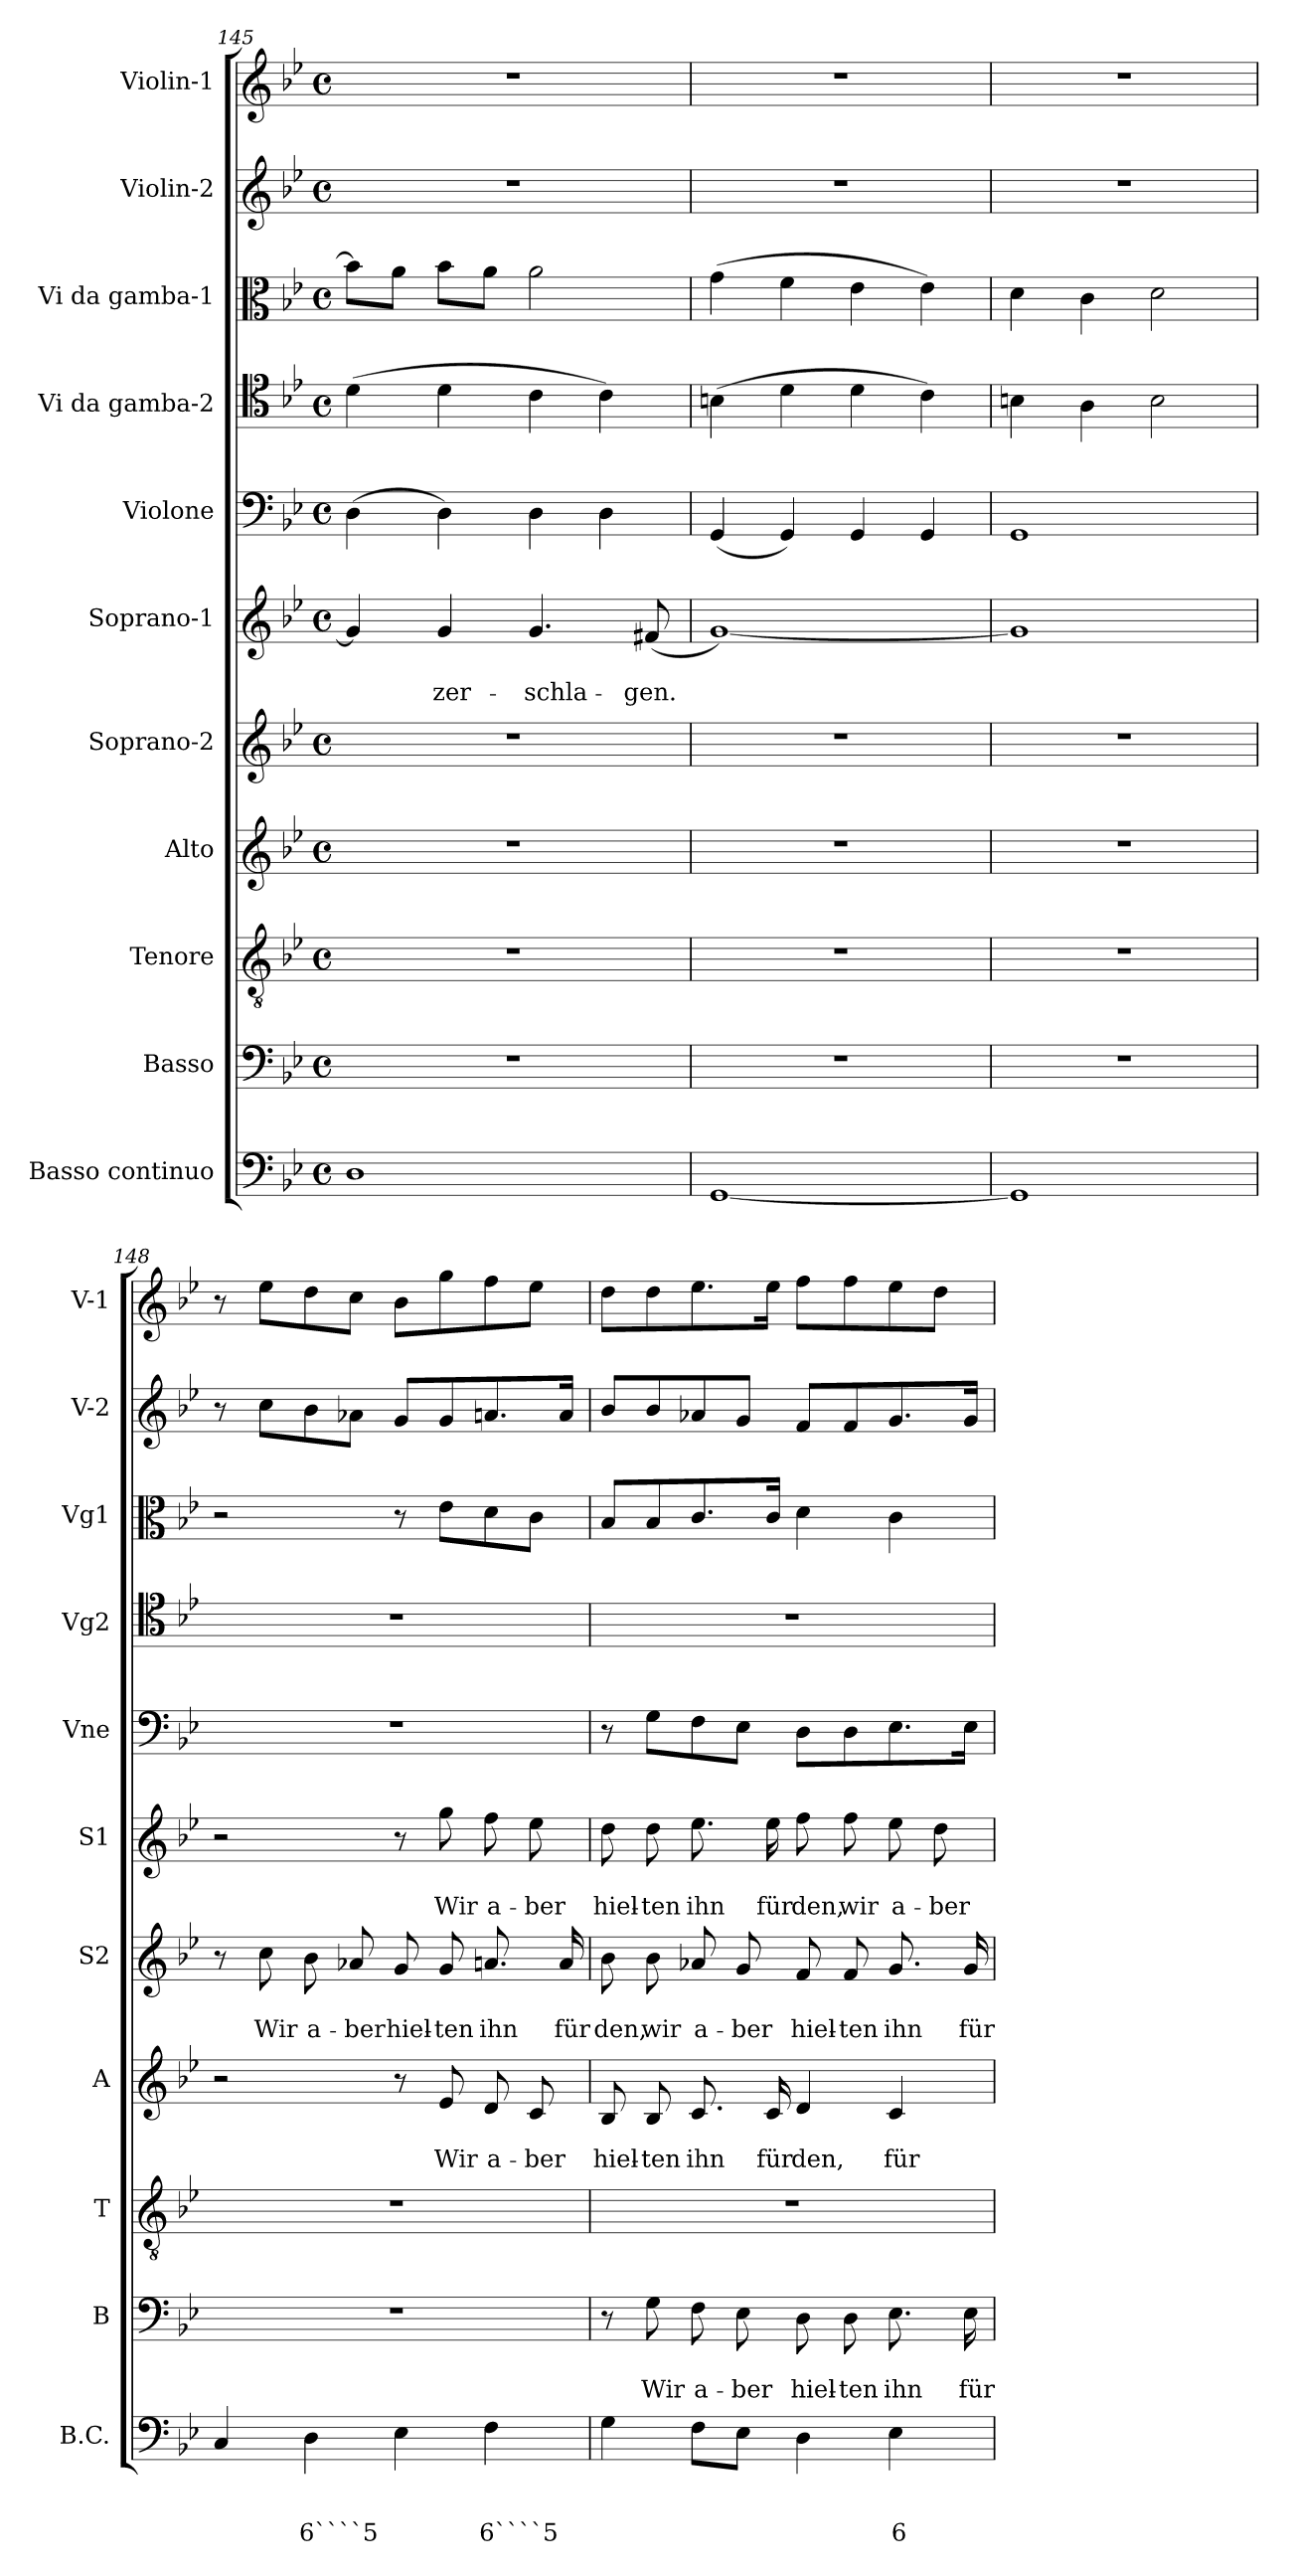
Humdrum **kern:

**kern	**text	**text	**text	**kern	**text	**text	**kern	**kern	**text	**text	**kern	**text	**text	**kern	**text	**text	**kern	**kern	**kern	**kern	**kern
*part11	*part11	*part11	*part11	*part10	*part10	*part10	*part9	*part8	*part8	*part8	*part7	*part7	*part7	*part6	*part6	*part6	*part5	*part4	*part3	*part2	*part1
*staff11	*staff11	*staff11	*staff11	*staff10	*staff10	*staff10	*staff9	*staff8	*staff8	*staff8	*staff7	*staff7	*staff7	*staff6	*staff6	*staff6	*staff5	*staff4	*staff3	*staff2	*staff1
*I"Basso continuo	*	*	*	*I"Basso	*	*	*I"Tenore	*I"Alto	*	*	*I"Soprano-2	*	*	*I"Soprano-1	*	*	*I"Violone	*I"Vi da gamba-2	*I"Vi da gamba-1	*I"Violin-2	*I"Violin-1
*I'B.C.	*	*	*	*I'B	*	*	*I'T	*I'A	*	*	*I'S2	*	*	*I'S1	*	*	*I'Vne	*I'Vg2	*I'Vg1	*I'V-2	*I'V-1
*clefF4	*	*	*	*clefF4	*	*	*clefGv2	*clefG2	*	*	*clefG2	*	*	*clefG2	*	*	*clefF4	*clefC4	*clefC3	*clefG2	*clefG2
*k[b-e-]	*	*	*	*k[b-e-]	*	*	*k[b-e-]	*k[b-e-]	*	*	*k[b-e-]	*	*	*k[b-e-]	*	*	*k[b-e-]	*k[b-e-]	*k[b-e-]	*k[b-e-]	*k[b-e-]
*B-:	*	*	*	*B-:	*	*	*B-:	*B-:	*	*	*B-:	*	*	*B-:	*	*	*B-:	*B-:	*B-:	*B-:	*B-:
*M4/4	*	*	*	*M4/4	*	*	*M4/4	*M4/4	*	*	*M4/4	*	*	*M4/4	*	*	*M4/4	*M4/4	*M4/4	*M4/4	*M4/4
*met(c)	*	*	*	*met(c)	*	*	*met(c)	*met(c)	*	*	*met(c)	*	*	*met(c)	*	*	*met(c)	*met(c)	*met(c)	*met(c)	*met(c)
=145	=145	=145	=145	=145	=145	=145	=145	=145	=145	=145	=145	=145	=145	=145	=145	=145	=145	=145	=145	=145	=145
1D	.	.	.	1r	.	.	1r	1r	.	.	1r	.	.	4g/]	.	.	(>4D\	(>4d\	8b-\L]	1r	1r
.	.	.	.	.	.	.	.	.	.	.	.	.	.	.	.	.	.	.	8a\J	.	.
!	!	!	!	!	!	!	!	!	!	!	!	!	!	!	!	!LO:LY:b	!	!	!	!	!
.	.	.	.	.	.	.	.	.	.	.	.	.	.	4g/	.	zer-	4D\)	4d\	8b-\L	.	.
.	.	.	.	.	.	.	.	.	.	.	.	.	.	.	.	.	.	.	8a\J	.	.
!	!	!	!	!	!	!	!	!	!	!	!	!	!	!	!	!LO:LY:b	!	!	!	!	!
.	.	.	.	.	.	.	.	.	.	.	.	.	.	4.g/	.	-schla-	4D\	4c\	2a\	.	.
.	.	.	.	.	.	.	.	.	.	.	.	.	.	.	.	.	4D\	4c\)	.	.	.
!	!	!	!	!	!	!	!	!	!	!	!	!	!	!	!	!LO:LY:b	!	!	!	!	!
.	.	.	.	.	.	.	.	.	.	.	.	.	.	(<8f#X/	.	-gen.	.	.	.	.	.
=146	=146	=146	=146	=146	=146	=146	=146	=146	=146	=146	=146	=146	=146	=146	=146	=146	=146	=146	=146	=146	=146
[1GG	.	.	.	1r	.	.	1r	1r	.	.	1r	.	.	[1g)	.	.	(<4GG/	(>4Bn\	(>4g\	1r	1r
.	.	.	.	.	.	.	.	.	.	.	.	.	.	.	.	.	4GG/)	4d\	4f\	.	.
.	.	.	.	.	.	.	.	.	.	.	.	.	.	.	.	.	4GG/	4d\	4e-\	.	.
.	.	.	.	.	.	.	.	.	.	.	.	.	.	.	.	.	4GG/	4c\)	4e-\)	.	.
=147	=147	=147	=147	=147	=147	=147	=147	=147	=147	=147	=147	=147	=147	=147	=147	=147	=147	=147	=147	=147	=147
1GG]	.	.	.	1r	.	.	1r	1r	.	.	1r	.	.	1g]	.	.	1GG	4Bn\	4d\	1r	1r
.	.	.	.	.	.	.	.	.	.	.	.	.	.	.	.	.	.	4A\	4c\	.	.
.	.	.	.	.	.	.	.	.	.	.	.	.	.	.	.	.	.	2B\	2d\	.	.
!!LO:PB:g=z
=148	=148	=148	=148	=148	=148	=148	=148	=148	=148	=148	=148	=148	=148	=148	=148	=148	=148	=148	=148	=148	=148
4C/	.	.	.	1r	.	.	1r	2r	.	.	8r	.	.	2r	.	.	1r	1r	2r	8r	8r
!	!	!	!	!	!	!	!	!	!	!	!	!	!LO:LY:b	!	!	!	!	!	!	!	!
.	.	.	.	.	.	.	.	.	.	.	8cc\	.	Wir	.	.	.	.	.	.	8cc\L	8ee-\L
!	!	!	!LO:LY:b	!	!	!	!	!	!	!	!	!	!LO:LY:b	!	!	!	!	!	!	!	!
4D\	.	.	6````5	.	.	.	.	.	.	.	8b-\	.	a-	.	.	.	.	.	.	8b-\	8dd\
!	!	!	!	!	!	!	!	!	!	!	!	!	!LO:LY:b	!	!	!	!	!	!	!	!
.	.	.	.	.	.	.	.	.	.	.	8a-X/	.	-ber	.	.	.	.	.	.	8a-X\J	8cc\J
!	!	!	!	!	!	!	!	!	!	!	!	!	!LO:LY:b	!	!	!	!	!	!	!	!
4E-\	.	.	.	.	.	.	.	8r	.	.	8g/	.	hiel-	8r	.	.	.	.	8r	8g/L	8b-\L
!	!	!	!	!	!	!	!	!	!	!LO:LY:b	!	!	!LO:LY:b	!	!	!LO:LY:b	!	!	!	!	!
.	.	.	.	.	.	.	.	8e-/	.	Wir	8g/	.	-ten	8gg\	.	Wir	.	.	8e-\L	8g/	8gg\
!	!	!	!LO:LY:b	!	!	!	!	!	!	!LO:LY:b	!	!	!LO:LY:b	!	!	!LO:LY:b	!	!	!	!	!
4F\	.	.	6````5	.	.	.	.	8d/	.	a-	8.an/	.	ihn	8ff\	.	a-	.	.	8d\	8.an/	8ff\
!	!	!	!	!	!	!	!	!	!	!LO:LY:b	!	!	!	!	!	!LO:LY:b	!	!	!	!	!
.	.	.	.	.	.	.	.	8c/	.	-ber	.	.	.	8ee-\	.	-ber	.	.	8c\J	.	8ee-\J
!	!	!	!	!	!	!	!	!	!	!	!	!	!LO:LY:b	!	!	!	!	!	!	!	!
.	.	.	.	.	.	.	.	.	.	.	16a/	.	für	.	.	.	.	.	.	16a/Jk	.
=149	=149	=149	=149	=149	=149	=149	=149	=149	=149	=149	=149	=149	=149	=149	=149	=149	=149	=149	=149	=149	=149
!	!	!	!	!	!	!	!	!	!	!LO:LY:b	!	!	!LO:LY:b	!	!	!LO:LY:b	!	!	!	!	!
4G\	.	.	.	8r	.	.	1r	8B-/	.	hiel-	8b-\	.	den,	8dd\	.	hiel-	8r	1r	8B-/L	8b-/L	8dd\L
!	!	!	!	!	!	!LO:LY:b	!	!	!	!LO:LY:b	!	!	!LO:LY:b	!	!	!LO:LY:b	!	!	!	!	!
.	.	.	.	8G\	.	Wir	.	8B-/	.	-ten	8b-\	.	wir	8dd\	.	-ten	8G\L	.	8B-/	8b-/	8dd\
!	!	!	!	!	!	!LO:LY:b	!	!	!	!LO:LY:b	!	!	!LO:LY:b	!	!	!LO:LY:b	!	!	!	!	!
8F\L	.	.	.	8F\	.	a-	.	8.c/	.	ihn	8a-X/	.	a-	8.ee-\	.	ihn	8F\	.	8.c/	8a-X/	8.ee-\
!	!	!	!	!	!	!LO:LY:b	!	!	!	!	!	!	!LO:LY:b	!	!	!	!	!	!	!	!
8E-\J	.	.	.	8E-\	.	-ber	.	.	.	.	8g/	.	-ber	.	.	.	8E-\J	.	.	8g/J	.
!	!	!	!	!	!	!	!	!	!	!LO:LY:b	!	!	!	!	!	!LO:LY:b	!	!	!	!	!
.	.	.	.	.	.	.	.	16c/	.	für	.	.	.	16ee-\	.	für	.	.	16c/Jk	.	16ee-\Jk
!	!	!	!	!	!	!LO:LY:b	!	!	!	!LO:LY:b	!	!	!LO:LY:b	!	!	!LO:LY:b	!	!	!	!	!
4D\	.	.	.	8D\	.	hiel-	.	4d/	.	den,	8f/	.	hiel-	8ff\	.	den,	8D\L	.	4d\	8f/L	8ff\L
!	!	!	!	!	!	!LO:LY:b	!	!	!	!	!	!	!LO:LY:b	!	!	!LO:LY:b	!	!	!	!	!
.	.	.	.	8D\	.	-ten	.	.	.	.	8f/	.	-ten	8ff\	.	wir	8D\	.	.	8f/	8ff\
!	!	!	!LO:LY:b	!	!	!LO:LY:b	!	!	!	!LO:LY:b	!	!	!LO:LY:b	!	!	!LO:LY:b	!	!	!	!	!
4E-\	.	.	6	8.E-\	.	ihn	.	4c/	.	für	8.g/	.	ihn	8ee-\	.	a-	8.E-\	.	4c\	8.g/	8ee-\
!	!	!	!	!	!	!	!	!	!	!	!	!	!	!	!	!LO:LY:b	!	!	!	!	!
.	.	.	.	.	.	.	.	.	.	.	.	.	.	8dd\	.	-ber	.	.	.	.	8dd\J
!	!	!	!	!	!	!LO:LY:b	!	!	!	!	!	!	!LO:LY:b	!	!	!	!	!	!	!	!
.	.	.	.	16E-\	.	für	.	.	.	.	16g/	.	für	.	.	.	16E-\Jk	.	.	16g/Jk	.
=	=	=	=	=	=	=	=	=	=	=	=	=	=	=	=	=	=	=	=	=	=
*-	*-	*-	*-	*-	*-	*-	*-	*-	*-	*-	*-	*-	*-	*-	*-	*-	*-	*-	*-	*-	*-
